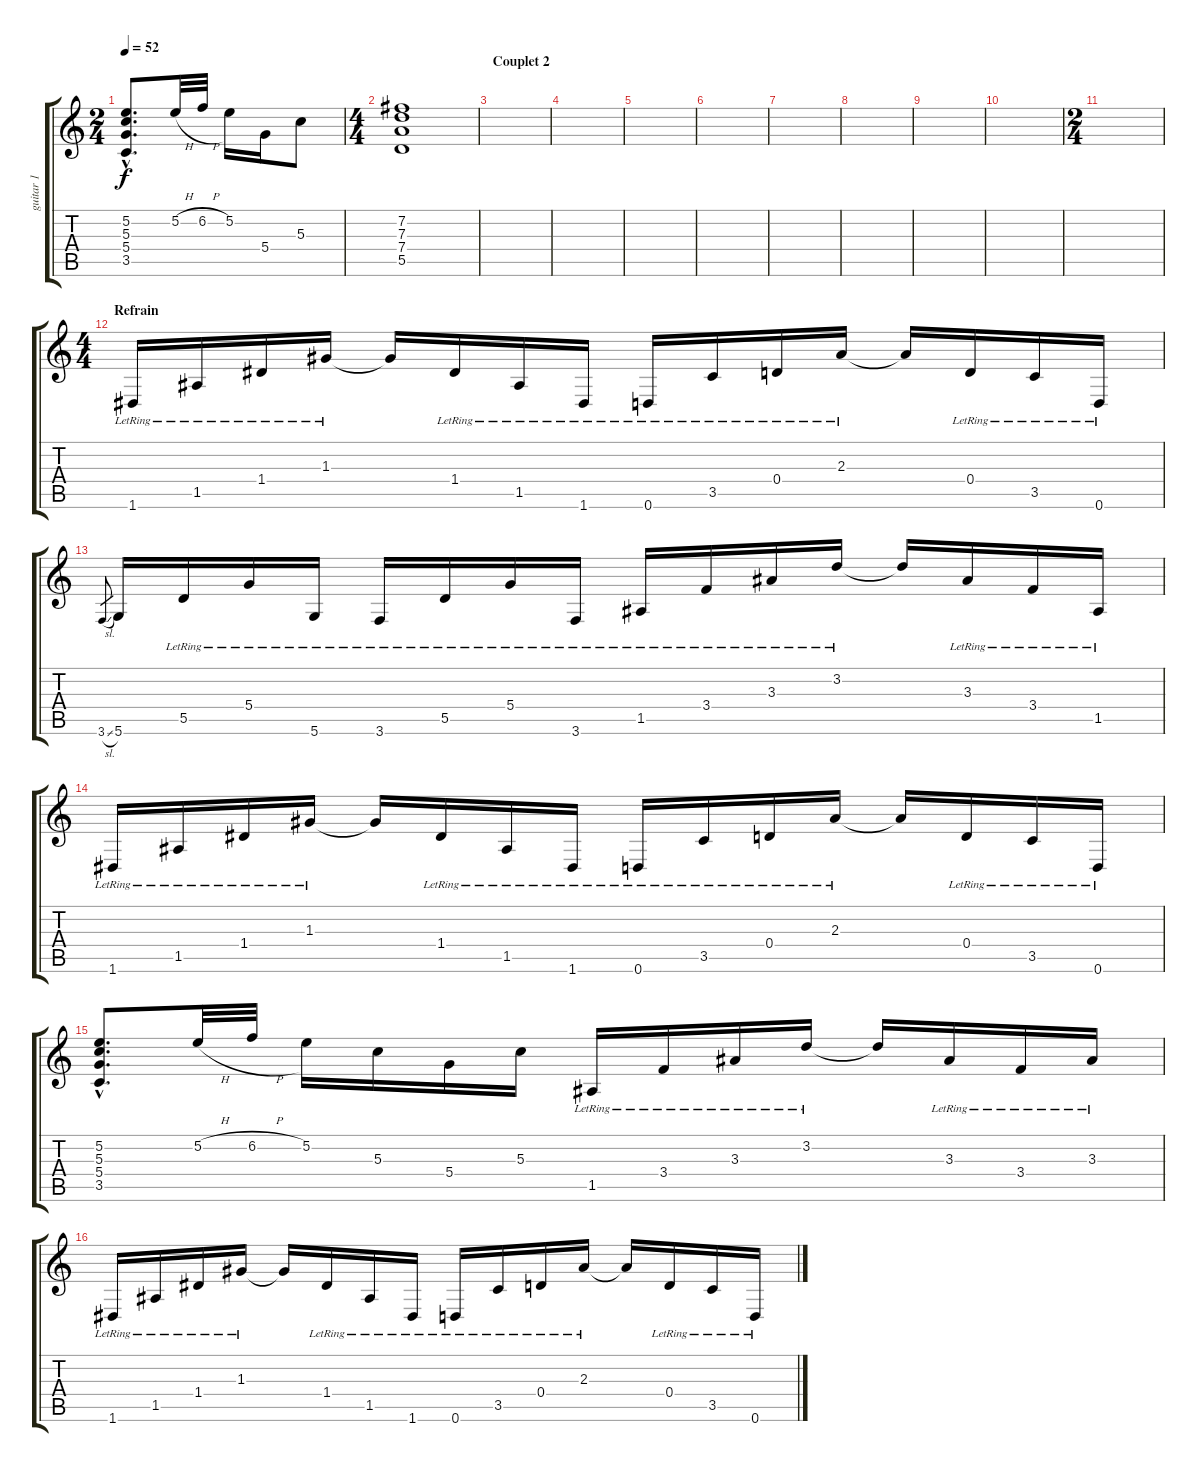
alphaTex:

\track ("guitar 1" "guitar 1") {instrument electricguitarclean}
\staff {score tabs}
\tuning (E4 B3 G3 D3 A2 D2) {hide}
\ts (2 4)
\tempo 52
\clef g2
\ks c
(5.2{hac} 5.3{hac} 5.4{hac} 3.5{hac}).8{d dy f} 5.2{h}.32 6.2{h}.32 5.2.16 5.4.16 5.3.8 |
\ts (4 4)
(7.2 7.3 7.4 5.5).1 |
\section ("" "Couplet 2")
|
|
|
|
|
|
|
|
\ts (2 4)
|
\ts (4 4)
\section ("" "Refrain")
1.6{lr}.16{instrument overdrivenguitar} 1.5{lr}.16 1.4{lr}.16 1.3{lr}.16 1.3{t}.16 1.4{lr}.16 1.5{lr}.16{instrument distortionguitar} 1.6{lr}.16 0.6{lr}.16 3.5{lr}.16 0.4{lr}.16 2.3{lr}.16 2.3{t}.16 0.4{lr}.16 3.5{lr}.16 0.6{lr}.16 |
3.6{sl}.8{gr} 5.6.16 5.5{lr}.16 5.4{lr}.16 5.6{lr}.16 3.6{lr}.16 5.5{lr}.16 5.4{lr}.16 3.6{lr}.16 1.5{lr}.16 3.4{lr}.16 3.3{lr}.16 3.2{lr}.16 3.2{t}.16 3.3{lr}.16 3.4{lr}.16 1.5{lr}.16 |
1.6{lr}.16 1.5{lr}.16 1.4{lr}.16 1.3{lr}.16 1.3{t}.16 1.4{lr}.16 1.5{lr}.16 1.6{lr}.16 0.6{lr}.16 3.5{lr}.16 0.4{lr}.16 2.3{lr}.16 2.3{t}.16 0.4{lr}.16 3.5{lr}.16 0.6{lr}.16 |
(5.2{hac} 5.3{hac} 5.4{hac} 3.5{hac}).8{d} 5.2{h}.32 6.2{h}.32 5.2.16 5.3.16 5.4.16 5.3.16 1.5{lr}.16 3.4{lr}.16 3.3{lr}.16 3.2{lr}.16 3.2{t}.16 3.3{lr}.16 3.4{lr}.16 3.3{lr}.16 |
1.6{lr}.16 1.5{lr}.16 1.4{lr}.16 1.3{lr}.16 1.3{t}.16 1.4{lr}.16 1.5{lr}.16 1.6{lr}.16 0.6{lr}.16 3.5{lr}.16 0.4{lr}.16 2.3{lr}.16 2.3{t}.16 0.4{lr}.16 3.5{lr}.16 0.6{lr}.16
